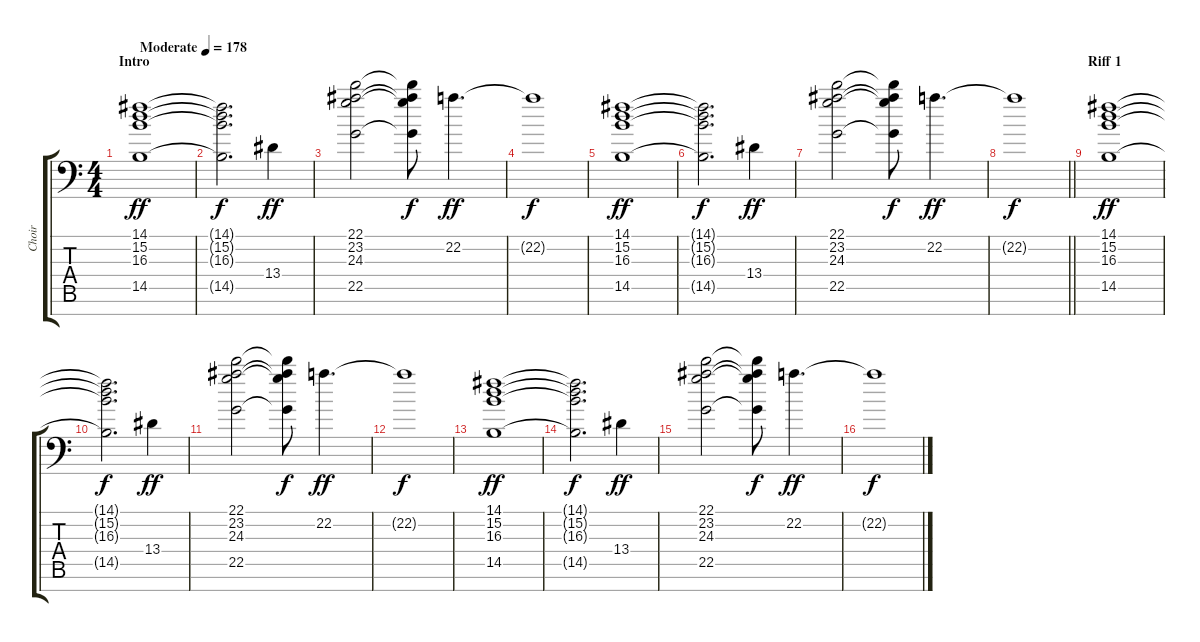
\track ("Choir" "Choir") {instrument choiraahs}
\staff {score tabs}
\tuning (E4 B3 G3 D3 A2 E2 C-1) {hide}
\ts (4 4)
\section ("" "Intro")
\tempo (178 "Moderate")
\clef f4
\ks c
(14.1 15.2 16.3 14.5).1{dy ff instrument choiraahs} |
(14.1{t} 15.2{t} 16.3{t} 14.5{t}).2{d dy f} 13.4.4{dy ff} |
(22.1 23.2 24.3 22.5).2 (22.1{t} 23.2{t} 24.3{t} 22.5{t}).8{dy f} 22.2.4{d dy ff} |
22.2{t}.1{dy f} |
(14.1 15.2 16.3 14.5).1{dy ff} |
(14.1{t} 15.2{t} 16.3{t} 14.5{t}).2{d dy f} 13.4.4{dy ff} |
(22.1 23.2 24.3 22.5).2 (22.1{t} 23.2{t} 24.3{t} 22.5{t}).8{dy f} 22.2.4{d dy ff} |
\barLineRight lightlight
22.2{t}.1{dy f} |
\section ("" "Riff 1")
(14.1 15.2 16.3 14.5).1{dy ff} |
(14.1{t} 15.2{t} 16.3{t} 14.5{t}).2{d dy f} 13.4.4{dy ff} |
(22.1 23.2 24.3 22.5).2 (22.1{t} 23.2{t} 24.3{t} 22.5{t}).8{dy f} 22.2.4{d dy ff} |
22.2{t}.1{dy f} |
(14.1 15.2 16.3 14.5).1{dy ff} |
(14.1{t} 15.2{t} 16.3{t} 14.5{t}).2{d dy f} 13.4.4{dy ff} |
(22.1 23.2 24.3 22.5).2 (22.1{t} 23.2{t} 24.3{t} 22.5{t}).8{dy f} 22.2.4{d dy ff} |
22.2{t}.1{dy f}
